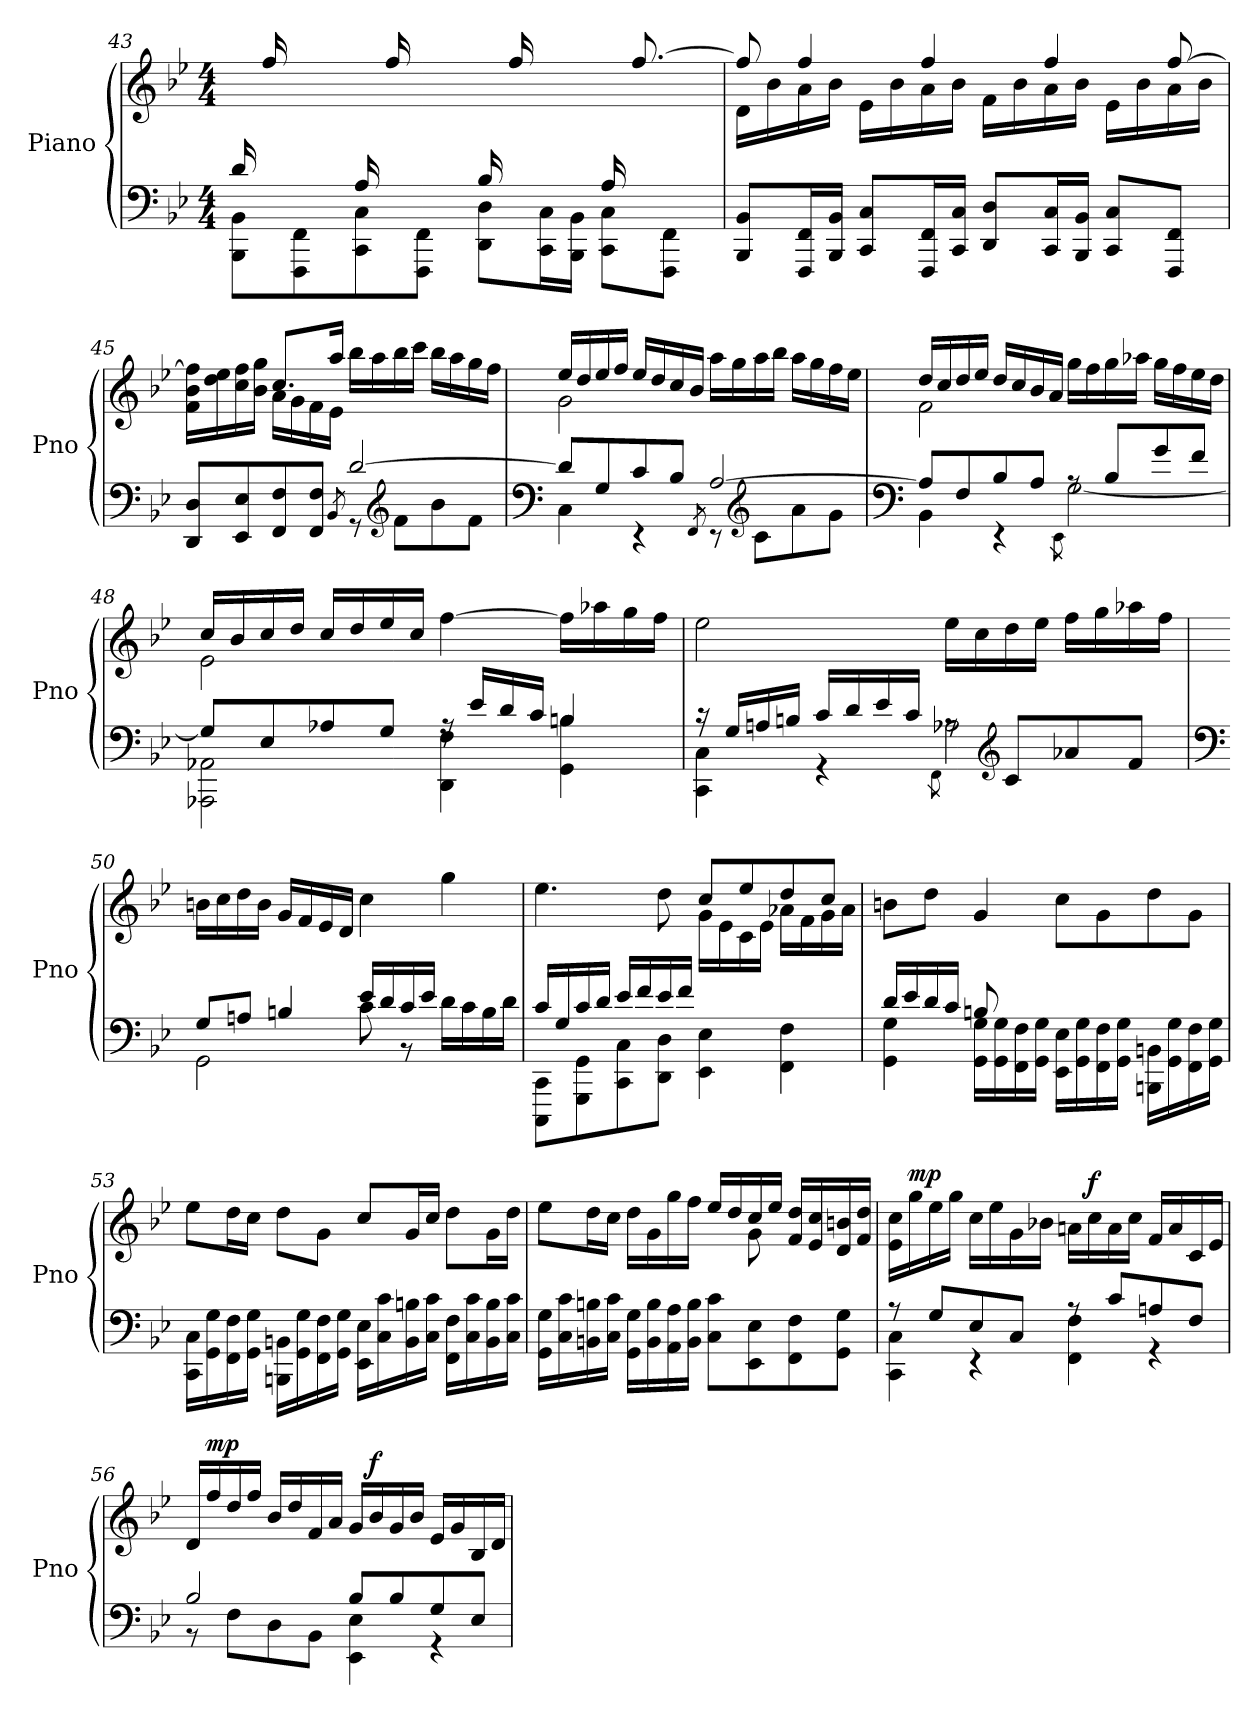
**kern	**kern	**dynam
*part1	*part1	*part1
*staff2	*staff1	*staff1/2
*I"Piano	*	*
*I'Pno	*	*
!!LO:LB:g=z
*clefF4	*clefG2	*
*k[b-e-]	*k[b-e-]	*
*M4/4	*M4/4	*
=43	=43	=43
*^	*^	*
16d/LL	8BBB-\ 8BB-\L	16ryy	16ryy	.
8.ryy	.	16ff/	16f\	.
.	8FFF\ 8FF\	8ryy	16e-\	.
.	.	.	16f\JJ	.
16A/LL	8CC\ 8C\	16ryy	16ryy	.
8.ryy	.	16ff/	16f\	.
.	8FFF\ 8FF\J	8ryy	16e-\	.
.	.	.	16f\JJ	.
16B-/LL	8DD\ 8D\L	16ryy	16ryy	.
8.ryy	.	16ff/	16f\	.
.	16CC\ 16C\L	8ryy	16e-\	.
.	16BBB-\ 16BB-\JJ	.	16f\JJ	.
16A/LL	8CC\ 8C\L	16ryy	16ryy	.
8.ryy	.	[8.ff/	16f\	.
.	8FFF\ 8FF\J	.	16e-\	.
.	.	.	16f\JJ	.
*v	*v	*	*	*
=44	=44	=44	=44
8BBB-/ 8BB-/L	8ff/]	16d\LL	.
.	.	16b-\	.
16FFF/ 16FF/L	4ff/	16a\	.
16BBB-/ 16BB-/JJ	.	16b-\JJ	.
8CC/ 8C/L	.	16e-\LL	.
.	.	16b-\	.
16FFF/ 16FF/L	4ff/	16a\	.
16CC/ 16C/JJ	.	16b-\JJ	.
8DD/ 8D/L	.	16f\LL	.
.	.	16b-\	.
16CC/ 16C/L	4ff/	16a\	.
16BBB-/ 16BB-/JJ	.	16b-\JJ	.
8CC/ 8C/L	.	16e-\LL	.
.	.	16b-\	.
8FFF/ 8FF/J	[8ff/	16a\	.
.	.	16b-\JJ	.
=45	=45	=45	=45
*^	*	*	*
8DD/ 8D/L	2ryy	16f\ 16b-\ 16ff\]LL	4ryy	.
.	.	16dd\ 16ee-\	.	.
8EE-/ 8E-/	.	16cc\ 16ff\	.	.
.	.	16b-\ 16gg\JJ	.	.
8FF/ 8F/	.	8.cc/L	16a\LL	.
.	.	.	16g\	.
8FF/ 8F/J	.	.	16f\	.
.	.	16aa/Jk	16e-\JJ	.
8qBB-/	.	.	.	.
[2d/	8r	16bb-\LL	2ryy	.
.	.	16aa\	.	.
*clefG2	*	*	*	*
.	8f\L	16bb-\	.	.
.	.	16ccc\JJ	.	.
.	8b-\	16bb-\LL	.	.
.	.	16aa\	.	.
.	8f\J	16gg\	.	.
.	.	16ff\JJ	.	.
!!LO:LB:g=z	!!
=46	=46	=46	=46	=46
*clefF4	*	*	*	*
8d/L]	4C\	16ee-/LL	2g\	.
.	.	16dd/	.	.
8G/	.	16ee-/	.	.
.	.	16ff/JJ	.	.
8c/	4r	16ee-/LL	.	.
.	.	16dd/	.	.
8B-/J	.	16cc/	.	.
.	.	16b-/JJ	.	.
8qFF/	.	.	.	.
[2A/	8r	16aa\LL	2ryy	.
.	.	16gg\	.	.
*clefG2	*	*	*	*
.	8c\L	16aa\	.	.
.	.	16bb-\JJ	.	.
.	8a\	16aa\LL	.	.
.	.	16gg\	.	.
.	8g\J	16ff\	.	.
.	.	16ee-\JJ	.	.
=47	=47	=47	=47	=47
*clefF4	*	*	*	*
8A/L]	4BB-\	16dd/LL	2f\	.
.	.	16cc/	.	.
8F/	.	16dd/	.	.
.	.	16ee-/JJ	.	.
8B-/	4r	16dd/LL	.	.
.	.	16cc/	.	.
8A/J	.	16b-/	.	.
.	.	16a/JJ	.	.
.	8qEE-\	.	.	.
8rA	[2G\	16gg\LL	2ryy	.
.	.	16ff\	.	.
8B-/L	.	16gg\	.	.
.	.	16aa-X\JJ	.	.
8g/	.	16gg\LL	.	.
.	.	16ff\	.	.
8f/J	.	16ee-\	.	.
.	.	16dd\JJ	.	.
=48	=48	=48	=48	=48
2AAA-X\ 2AA-X\	8G/L]	16cc/LL	2e-\	.
.	.	16b-/	.	.
.	8E-/	16cc/	.	.
.	.	16dd/JJ	.	.
.	8A-X/	16cc/LL	.	.
.	.	16dd/	.	.
.	8G/J	16ee-/	.	.
.	.	16cc/JJ	.	.
16rA	4DD\ 4F\	[4ff\	2ryy	.
16e-/LL	.	.	.	.
16d/	.	.	.	.
16c/JJ	.	.	.	.
4Bn/	4GG\ 4B\	16ff\LL]	.	.
.	.	16aa-X\	.	.
.	.	16gg\	.	.
.	.	16ff\JJ	.	.
*	*	*v	*v	*
!!LO:LB:g=z
=49	=49	=49	=49
16r	4CC\ 4C\	2ee-\	.
16G/LL	.	.	.
16An/	.	.	.
16Bn/JJ	.	.	.
16c/LL	4r	.	.
16d/	.	.	.
16e-/	.	.	.
16c/JJ	.	.	.
.	8qFF\	.	.
8rA	2A-X\	16ee-\LL	.
.	.	16cc\	.
*clefG2	*	*	*
8c/L	.	16dd\	.
.	.	16ee-\JJ	.
8a-X/	.	16ff\LL	.
.	.	16gg\	.
8f/J	.	16aa-X\	.
.	.	16ff\JJ	.
=50	=50	=50	=50
*clefF4	*	*	*
8G/L	2GG\	16bn\LL	.
.	.	16cc\	.
8An/J	.	16dd\	.
.	.	16b\JJ	.
4Bn/	.	16g/LL	.
.	.	16f/	.
.	.	16e-/	.
.	.	16d/JJ	.
16e-/LL	8c\	4cc\	.
16d/	.	.	.
16c/	8r	.	.
16e-/JJ	.	.	.
16d\LL	4ryy	4gg\	.
16c\	.	.	.
16B\	.	.	.
16d\JJ	.	.	.
=51	=51	=51	=51
*	*	*^	*
16c/LL	8CCC\ 8CC\L	4.ee-:\	2ryy	.
16G/	.	.	.	.
16c/	8GGG\ 8GG\	.	.	.
16d/JJ	.	.	.	.
16e-/LL	8CC\ 8C\	.	.	.
16f/	.	.	.	.
16e-/	8DD\ 8D\J	8dd\	.	.
16f/JJ	.	.	.	.
2ryy	4EE-\ 4E-\	8cc/L	16g\LL	.
.	.	.	16e-\	.
.	.	8ee-/	16c\	.
.	.	.	16e-\JJ	.
.	4FF\ 4F\	8dd/	16a-X\LL	.
.	.	.	16f\	.
.	.	8cc/J	16g\	.
.	.	.	16a-\JJ	.
!!LO:PB:g=z	!!
=52	=52	=52	=52	=52
16d/LL	4GG\ 4G\	8bn\L	4.ryy	.
16e-/	.	.	.	.
16d/	.	8dd\J	.	.
16c/JJ	.	.	.	.
8Bn/L	16GG\ 16G\LL	4g/	.	.
.	16GG\ 16G\	.	.	.
8ryy	16FF\ 16F\	.	8d\J	.
.	16GG\ 16G\JJ	.	.	.
2ryy	16EE-\ 16E-\LL	8cc\L	2ryy	.
.	16GG\ 16G\	.	.	.
.	16FF\ 16F\	8g\	.	.
.	16GG\ 16G\JJ	.	.	.
.	16BBBn\ 16BBn\LL	8dd\	.	.
.	16GG\ 16G\	.	.	.
.	16FF\ 16F\	8g\J	.	.
.	16GG\ 16G\JJ	.	.	.
*	*	*v	*v	*
=53	=53	=53	=53
1ryy	16CC\ 16C\LL	8ee-\L	.
.	16GG\ 16G\	.	.
.	16FF\ 16F\	16dd\L	.
.	16GG\ 16G\JJ	16cc\JJ	.
.	16BBBn\ 16BBn\LL	8dd\L	.
.	16GG\ 16G\	.	.
.	16FF\ 16F\	8g\J	.
.	16GG\ 16G\JJ	.	.
.	16EE-\ 16E-\LL	8cc/L	.
.	16C\ 16c\	.	.
.	16BB\ 16Bn\	16g/L	.
.	16C\ 16c\JJ	16cc/JJ	.
.	16FF\ 16F\LL	8dd\L	.
.	16C\ 16c\	.	.
.	16BB\ 16B\	16g\L	.
.	16C\ 16c\JJ	16dd\JJ	.
*v	*v	*	*
!!LO:LB:g=z
=54	=54	=54
*	*^	*
16GG\ 16G\LL	8ee-\L	2ryy	.
16C\ 16c\	.	.	.
16BBn\ 16Bn\	16dd\L	.	.
16C\ 16c\JJ	16cc\JJ	.	.
16GG\ 16G\LL	16dd\LL	.	.
16BB\ 16B\	16g\	.	.
16AA\ 16A\	16gg\	.	.
16BB\ 16B\JJ	16ff\JJ	.	.
8C\ 8c\L	16ee-/LL	8ryy	.
.	16dd/	.	.
8EE-\ 8E-\	16cc/	8g\	.
.	16ee-/JJ	.	.
8FF\ 8F\	16f/ 16dd/LL	4ryy	.
.	16e-/ 16cc/	.	.
8GG\ 8G\J	16d/ 16bn/	.	.
.	16f/ 16dd/JJ	.	.
*	*v	*v	*
=55	=55	=55
*^	*	*
8r	4CC\ 4C\	16e-\ 16cc\LL	.
!	!	!	!LO:DY:a
.	.	16gg\	mp
8G/L	.	16ee-\	.
.	.	16gg\JJ	.
8E-/	4r	16cc\LL	.
.	.	16ee-\	.
8C/J	.	16g\	.
.	.	16b-X\JJ	.
8rA	4FF\ 4F\	16an\LL	.
!	!	!	!LO:DY:a
.	.	16cc\	f
8c/L	.	16a\	.
.	.	16cc\JJ	.
8An/	4r	16f/LL	.
.	.	16a/	.
8F/J	.	16c/	.
.	.	16e-/JJ	.
=56	=56	=56	=56
2B-/	8r	16d/LL	.
!	!	!	!LO:DY:a
.	.	16ff/	mp
.	8F\L	16dd/	.
.	.	16ff/JJ	.
.	8D\	16b-/LL	.
.	.	16dd/	.
.	8BB-\J	16f/	.
.	.	16a/JJ	.
8B-/L	4EE-\ 4E-\	16g/LL	.
!	!	!	!LO:DY:a
.	.	16b-/	f
8B-/	.	16g/	.
.	.	16b-/JJ	.
8G/	4r	16e-/LL	.
.	.	16g/	.
8E-/J	.	16B-/	.
.	.	16d/JJ	.
*v	*v	*	*
=	=	=
*-	*-	*-
